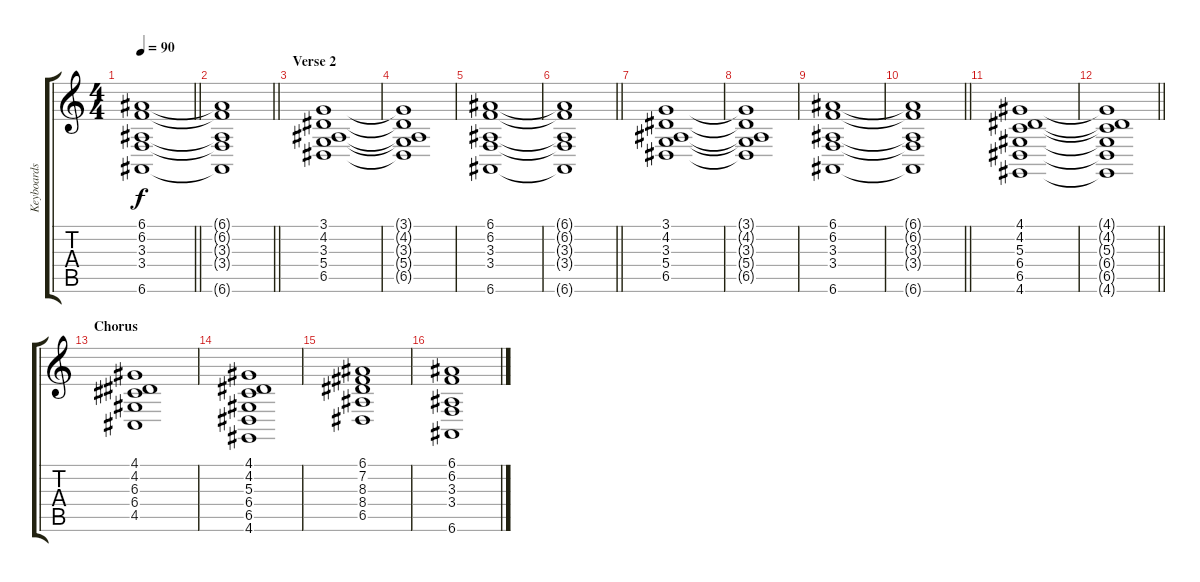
\track ("Keyboards" "Keyboards") {instrument drawbarorgan}
\staff {score tabs}
\tuning (E4 B3 G3 D3 A2 E2) {hide}
\ts (4 4)
\tempo 90
\clef g2
\barLineRight lightlight
\ks c
(6.1 6.2 3.3 3.4 6.6).1{dy f} |
\barLineRight lightlight
(6.1{t} 6.2{t} 3.3{t} 3.4{t} 6.6{t}).1 |
\section ("" "Verse 2")
(3.1 4.2 3.3 5.4 6.5).1 |
(3.1{t} 4.2{t} 3.3{t} 5.4{t} 6.5{t}).1 |
(6.1 6.2 3.3 3.4 6.6).1 |
\barLineRight lightlight
(6.1{t} 6.2{t} 3.3{t} 3.4{t} 6.6{t}).1 |
(3.1 4.2 3.3 5.4 6.5).1 |
(3.1{t} 4.2{t} 3.3{t} 5.4{t} 6.5{t}).1 |
(6.1 6.2 3.3 3.4 6.6).1 |
\barLineRight lightlight
(6.1{t} 6.2{t} 3.3{t} 3.4{t} 6.6{t}).1 |
(4.1 4.2 5.3 6.4 6.5 4.6).1 |
\barLineRight lightlight
(4.1{t} 4.2{t} 5.3{t} 6.4{t} 6.5{t} 4.6{t}).1 |
\section ("" "Chorus")
(4.1 4.2 6.3 6.4 4.5).1 |
(4.1 4.2 5.3 6.4 6.5 4.6).1 |
(6.1 7.2 8.3 8.4 6.5).1 |
(6.1 6.2 3.3 3.4 6.6).1
